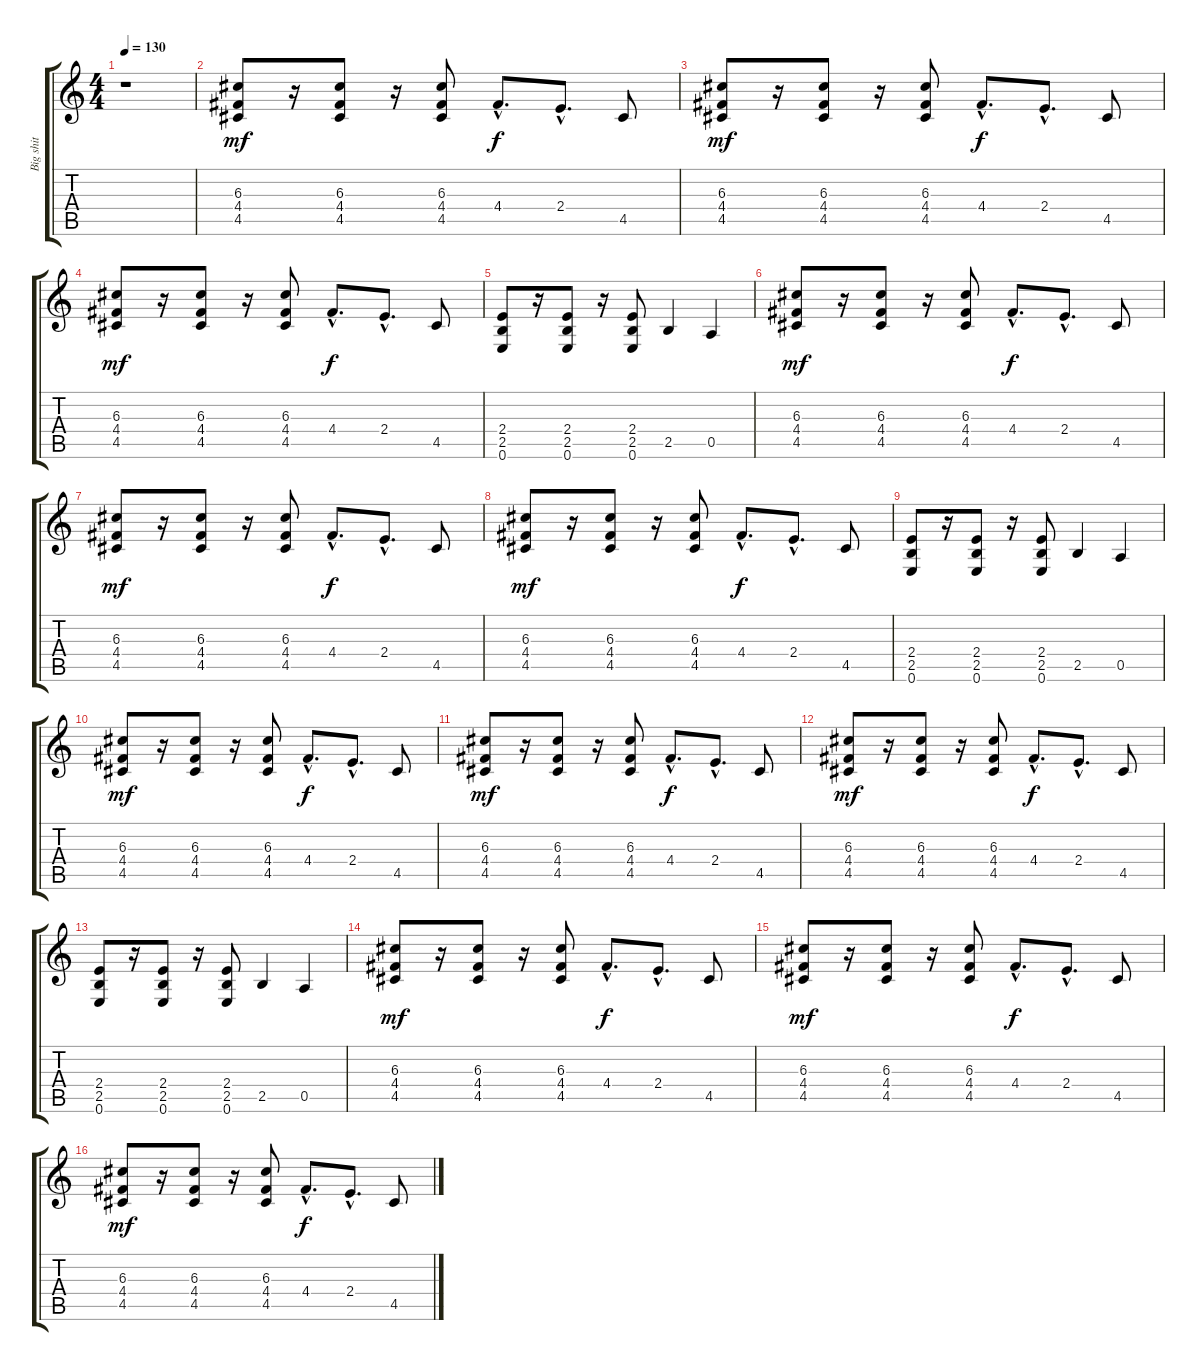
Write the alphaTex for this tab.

\track ("Big shit" "Big shit") {instrument distortionguitar}
\staff {score tabs}
\tuning (E4 B3 G3 D3 A2 E2) {hide}
\ts (4 4)
\tempo 130
\clef g2
\ks c
r.1{dy mf instrument distortionguitar} |
(6.3 4.4 4.5).8 r.16 (6.3 4.4 4.5).8 r.16 (6.3 4.4 4.5).8 4.4{hac}.8{d dy f} 2.4{hac}.8{d} 4.5.8 |
(6.3 4.4 4.5).8{dy mf} r.16 (6.3 4.4 4.5).8 r.16 (6.3 4.4 4.5).8 4.4{hac}.8{d dy f} 2.4{hac}.8{d} 4.5.8 |
(6.3 4.4 4.5).8{dy mf} r.16 (6.3 4.4 4.5).8 r.16 (6.3 4.4 4.5).8 4.4{hac}.8{d dy f} 2.4{hac}.8{d} 4.5.8 |
(2.4 2.5 0.6).8 r.16 (2.4 2.5 0.6).8 r.16 (2.4 2.5 0.6).8 2.5.4 0.5.4 |
(6.3 4.4 4.5).8{dy mf} r.16 (6.3 4.4 4.5).8 r.16 (6.3 4.4 4.5).8 4.4{hac}.8{d dy f} 2.4{hac}.8{d} 4.5.8 |
(6.3 4.4 4.5).8{dy mf} r.16 (6.3 4.4 4.5).8 r.16 (6.3 4.4 4.5).8 4.4{hac}.8{d dy f} 2.4{hac}.8{d} 4.5.8 |
(6.3 4.4 4.5).8{dy mf} r.16 (6.3 4.4 4.5).8 r.16 (6.3 4.4 4.5).8 4.4{hac}.8{d dy f} 2.4{hac}.8{d} 4.5.8 |
(2.4 2.5 0.6).8 r.16 (2.4 2.5 0.6).8 r.16 (2.4 2.5 0.6).8 2.5.4 0.5.4 |
(6.3 4.4 4.5).8{dy mf} r.16 (6.3 4.4 4.5).8 r.16 (6.3 4.4 4.5).8 4.4{hac}.8{d dy f} 2.4{hac}.8{d} 4.5.8 |
(6.3 4.4 4.5).8{dy mf} r.16 (6.3 4.4 4.5).8 r.16 (6.3 4.4 4.5).8 4.4{hac}.8{d dy f} 2.4{hac}.8{d} 4.5.8 |
(6.3 4.4 4.5).8{dy mf} r.16 (6.3 4.4 4.5).8 r.16 (6.3 4.4 4.5).8 4.4{hac}.8{d dy f} 2.4{hac}.8{d} 4.5.8 |
(2.4 2.5 0.6).8 r.16 (2.4 2.5 0.6).8 r.16 (2.4 2.5 0.6).8 2.5.4 0.5.4 |
(6.3 4.4 4.5).8{dy mf} r.16 (6.3 4.4 4.5).8 r.16 (6.3 4.4 4.5).8 4.4{hac}.8{d dy f} 2.4{hac}.8{d} 4.5.8 |
(6.3 4.4 4.5).8{dy mf} r.16 (6.3 4.4 4.5).8 r.16 (6.3 4.4 4.5).8 4.4{hac}.8{d dy f} 2.4{hac}.8{d} 4.5.8 |
(6.3 4.4 4.5).8{dy mf} r.16 (6.3 4.4 4.5).8 r.16 (6.3 4.4 4.5).8 4.4{hac}.8{d dy f} 2.4{hac}.8{d} 4.5.8
